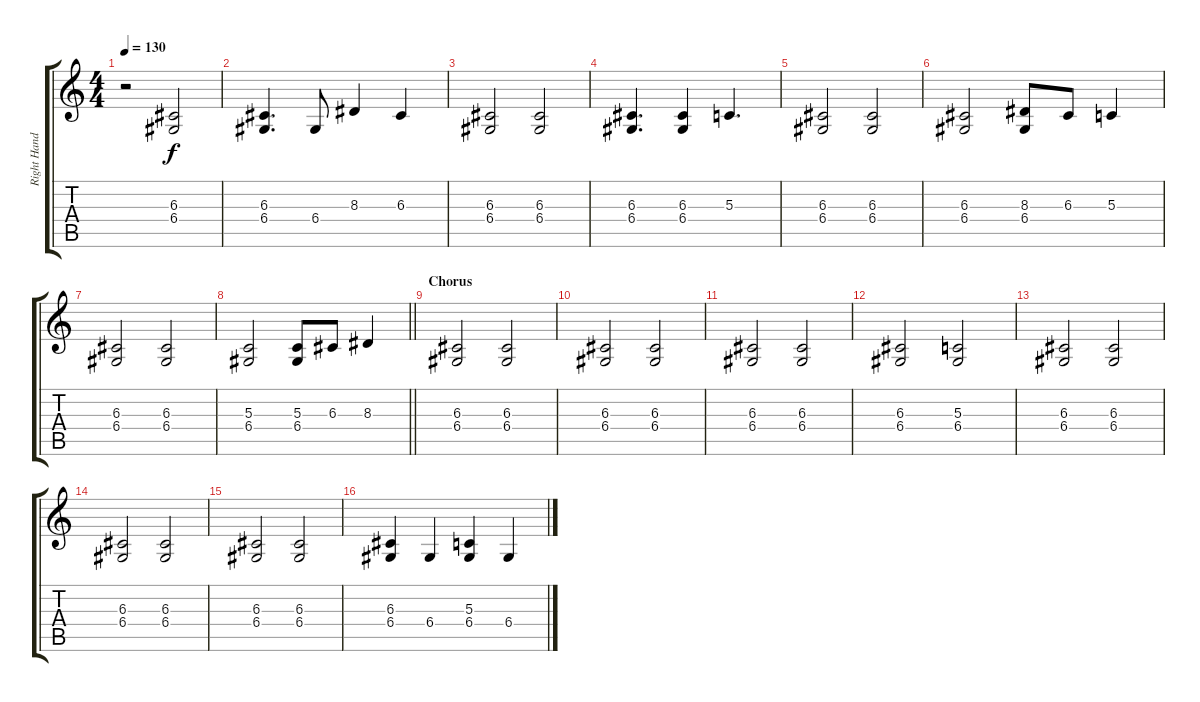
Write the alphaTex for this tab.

\track ("Right Hand" "Right Hand") {instrument acousticgrandpiano}
\staff {score tabs}
\tuning (E4 B3 G3 D3 A2 E2) {hide}
\ts (4 4)
\tempo 130
\clef g2
\ks c
r.2{dy f} (6.3 6.4).2 |
(6.3 6.4).4{d} 6.4.8 8.3.4 6.3.4 |
(6.3 6.4).2 (6.3 6.4).2 |
(6.3 6.4).4{d} (6.3 6.4).4 5.3.4{d} |
(6.3 6.4).2 (6.3 6.4).2 |
(6.3 6.4).2 (8.3 6.4).8 6.3.8 5.3.4 |
(6.3 6.4).2 (6.3 6.4).2 |
\barLineRight lightlight
(5.3 6.4).2 (5.3 6.4).8 6.3.8 8.3.4 |
\section ("" "Chorus")
(6.3 6.4).2 (6.3 6.4).2 |
(6.3 6.4).2 (6.3 6.4).2 |
(6.3 6.4).2 (6.3 6.4).2 |
(6.3 6.4).2 (5.3 6.4).2 |
(6.3 6.4).2 (6.3 6.4).2 |
(6.3 6.4).2 (6.3 6.4).2 |
(6.3 6.4).2 (6.3 6.4).2 |
(6.3 6.4).4 6.4.4 (5.3 6.4).4 6.4.4
